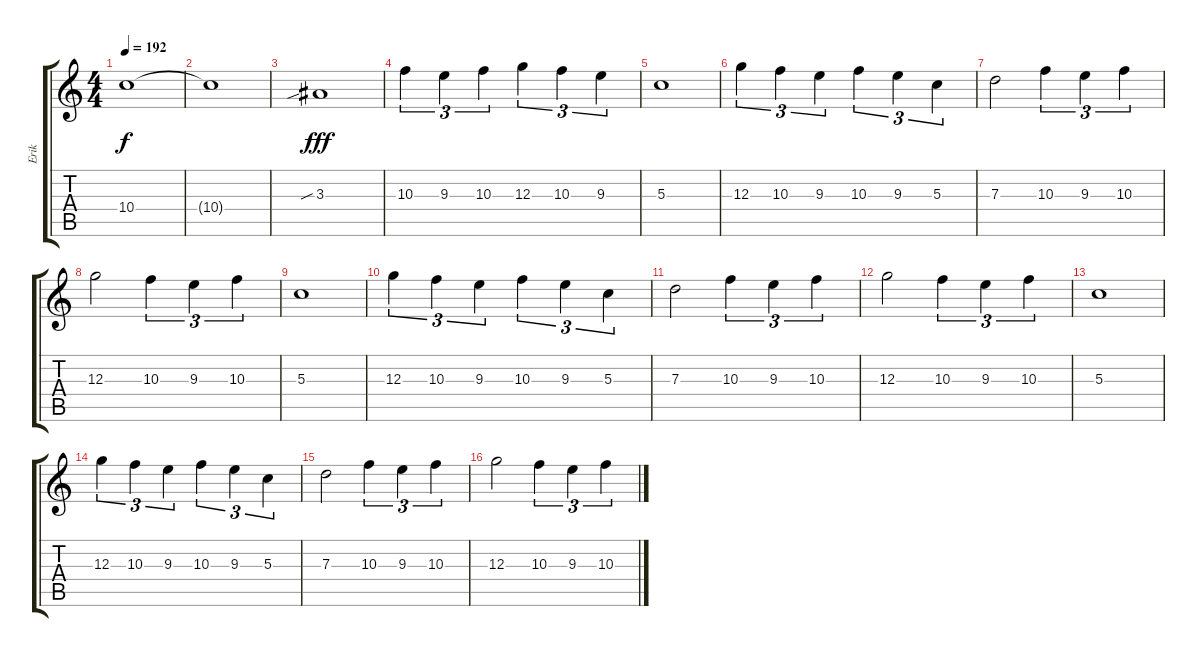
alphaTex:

\track ("Erik" "Erik") {instrument distortionguitar}
\staff {score tabs}
\tuning (E4 B3 G3 D3 A2 E2) {hide}
\ts (4 4)
\tempo 192
\clef g2
\ks c
10.4.1{dy f} |
10.4{t}.1 |
3.3{sib}.1{dy fff} |
10.3.4{tu (3 2)} 9.3.4{tu (3 2)} 10.3.4{tu (3 2)} 12.3.4{tu (3 2)} 10.3.4{tu (3 2)} 9.3.4{tu (3 2)} |
5.3.1 |
12.3.4{tu (3 2)} 10.3.4{tu (3 2)} 9.3.4{tu (3 2)} 10.3.4{tu (3 2)} 9.3.4{tu (3 2)} 5.3.4{tu (3 2)} |
7.3.2 10.3.4{tu (3 2)} 9.3.4{tu (3 2)} 10.3.4{tu (3 2)} |
12.3.2 10.3.4{tu (3 2)} 9.3.4{tu (3 2)} 10.3.4{tu (3 2)} |
5.3.1 |
12.3.4{tu (3 2)} 10.3.4{tu (3 2)} 9.3.4{tu (3 2)} 10.3.4{tu (3 2)} 9.3.4{tu (3 2)} 5.3.4{tu (3 2)} |
7.3.2 10.3.4{tu (3 2)} 9.3.4{tu (3 2)} 10.3.4{tu (3 2)} |
12.3.2 10.3.4{tu (3 2)} 9.3.4{tu (3 2)} 10.3.4{tu (3 2)} |
5.3.1 |
12.3.4{tu (3 2)} 10.3.4{tu (3 2)} 9.3.4{tu (3 2)} 10.3.4{tu (3 2)} 9.3.4{tu (3 2)} 5.3.4{tu (3 2)} |
7.3.2 10.3.4{tu (3 2)} 9.3.4{tu (3 2)} 10.3.4{tu (3 2)} |
12.3.2 10.3.4{tu (3 2)} 9.3.4{tu (3 2)} 10.3.4{tu (3 2)}
